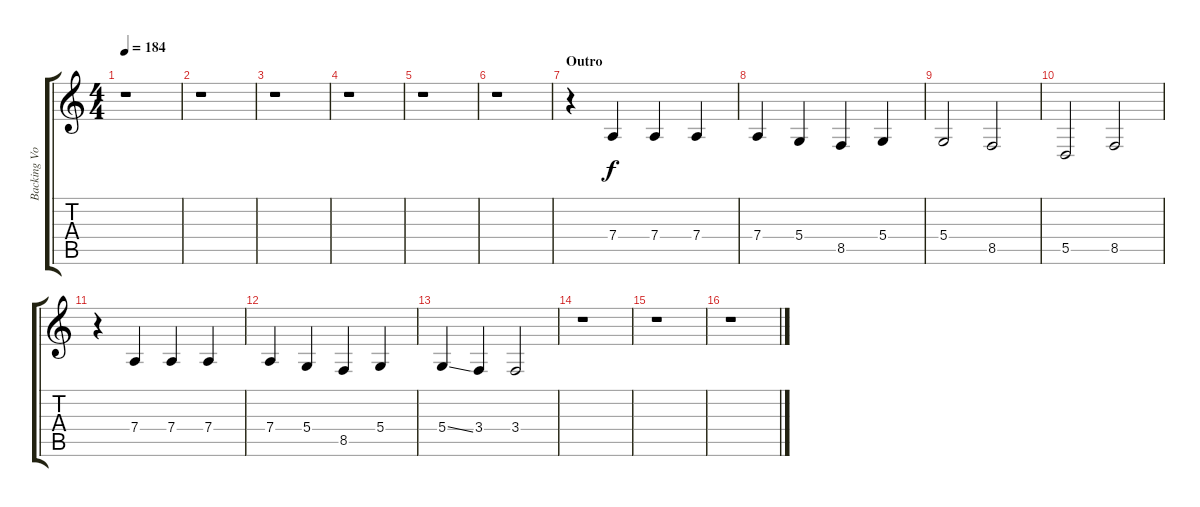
\track ("Backing Vocals" "Backing Vo") {instrument flute}
\staff {score tabs}
\tuning (E4 B3 G3 D3 A2 E2) {hide}
\ts (4 4)
\tempo 184
\clef g2
\ks c
r.1{dy mp} |
r.1 |
r.1 |
r.1 |
r.1 |
r.1 |
\section ("" "Outro")
r.4 7.4.4{dy f} 7.4.4 7.4.4 |
7.4.4 5.4.4 8.5.4 5.4.4 |
5.4.2 8.5.2 |
5.5.2 8.5.2 |
r.4 7.4.4 7.4.4 7.4.4 |
7.4.4 5.4.4 8.5.4 5.4.4 |
5.4{ss}.4 3.4.4 3.4.2 |
r.1 |
r.1 |
r.1
